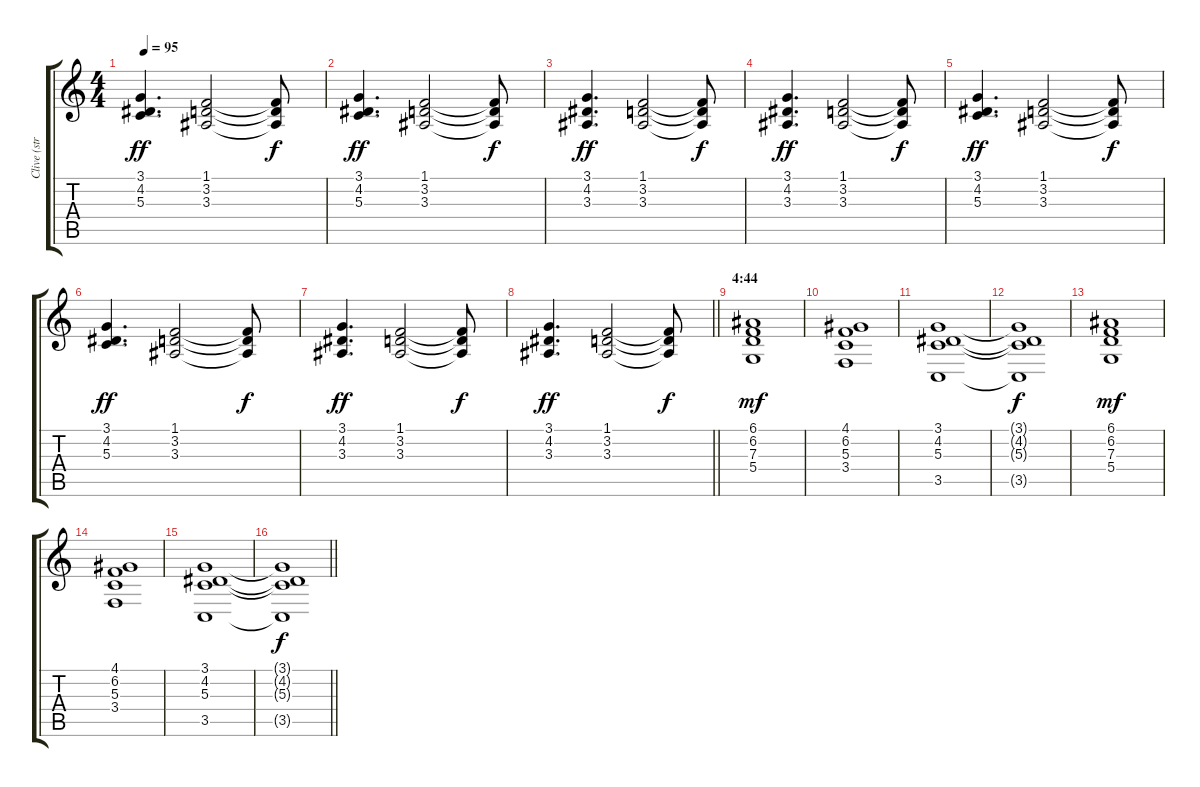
\track ("Clive (strings)" "Clive (str") {instrument choiraahs}
\staff {score tabs}
\tuning (E4 B3 G3 D3 A2 E2) {hide}
\ts (4 4)
\tempo 95
\clef g2
\ks c
(3.1 4.2 5.3).4{d dy ff} (1.1 3.2 3.3).2 (1.1{t} 3.2{t} 3.3{t}).8{dy f} |
(3.1 4.2 5.3).4{d dy ff} (1.1 3.2 3.3).2 (1.1{t} 3.2{t} 3.3{t}).8{dy f} |
(3.1 4.2 3.3).4{d dy ff} (1.1 3.2 3.3).2 (1.1{t} 3.2{t} 3.3{t}).8{dy f} |
(3.1 4.2 3.3).4{d dy ff} (1.1 3.2 3.3).2 (1.1{t} 3.2{t} 3.3{t}).8{dy f} |
(3.1 4.2 5.3).4{d dy ff} (1.1 3.2 3.3).2 (1.1{t} 3.2{t} 3.3{t}).8{dy f} |
(3.1 4.2 5.3).4{d dy ff} (1.1 3.2 3.3).2 (1.1{t} 3.2{t} 3.3{t}).8{dy f} |
(3.1 4.2 3.3).4{d dy ff} (1.1 3.2 3.3).2 (1.1{t} 3.2{t} 3.3{t}).8{dy f} |
\barLineRight lightlight
(3.1 4.2 3.3).4{d dy ff} (1.1 3.2 3.3).2 (1.1{t} 3.2{t} 3.3{t}).8{dy f} |
\section ("" "4:44")
(6.1 6.2 7.3 5.4).1{dy mf instrument choiraahs} |
(4.1 6.2 5.3 3.4).1 |
(3.1 4.2 5.3 3.5).1 |
(3.1{t} 4.2{t} 5.3{t} 3.5{t}).1{dy f} |
(6.1 6.2 7.3 5.4).1{dy mf} |
(4.1 6.2 5.3 3.4).1 |
(3.1 4.2 5.3 3.5).1 |
\barLineRight lightlight
(3.1{t} 4.2{t} 5.3{t} 3.5{t}).1{dy f}
